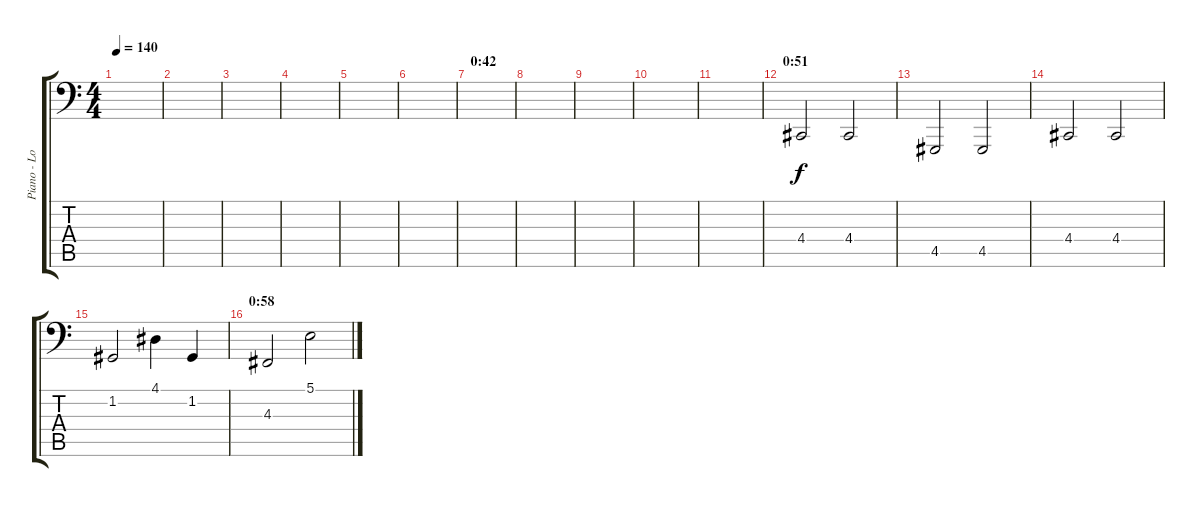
\track ("Piano - Low" "Piano - Lo") {instrument acousticgrandpiano}
\staff {score tabs}
\tuning (B2 G2 D2 A1 E1 B0) {hide}
\ts (4 4)
\tempo 140
\clef f4
\ks c
|
|
|
|
|
|
\section ("" "0:42")
|
|
|
|
|
\section ("" "0:51")
4.4.2 4.4.2 |
4.5.2 4.5.2 |
4.4.2 4.4.2 |
1.2.2 4.1.4 1.2.4 |
\section ("" "0:58")
4.3.2 5.1.2
